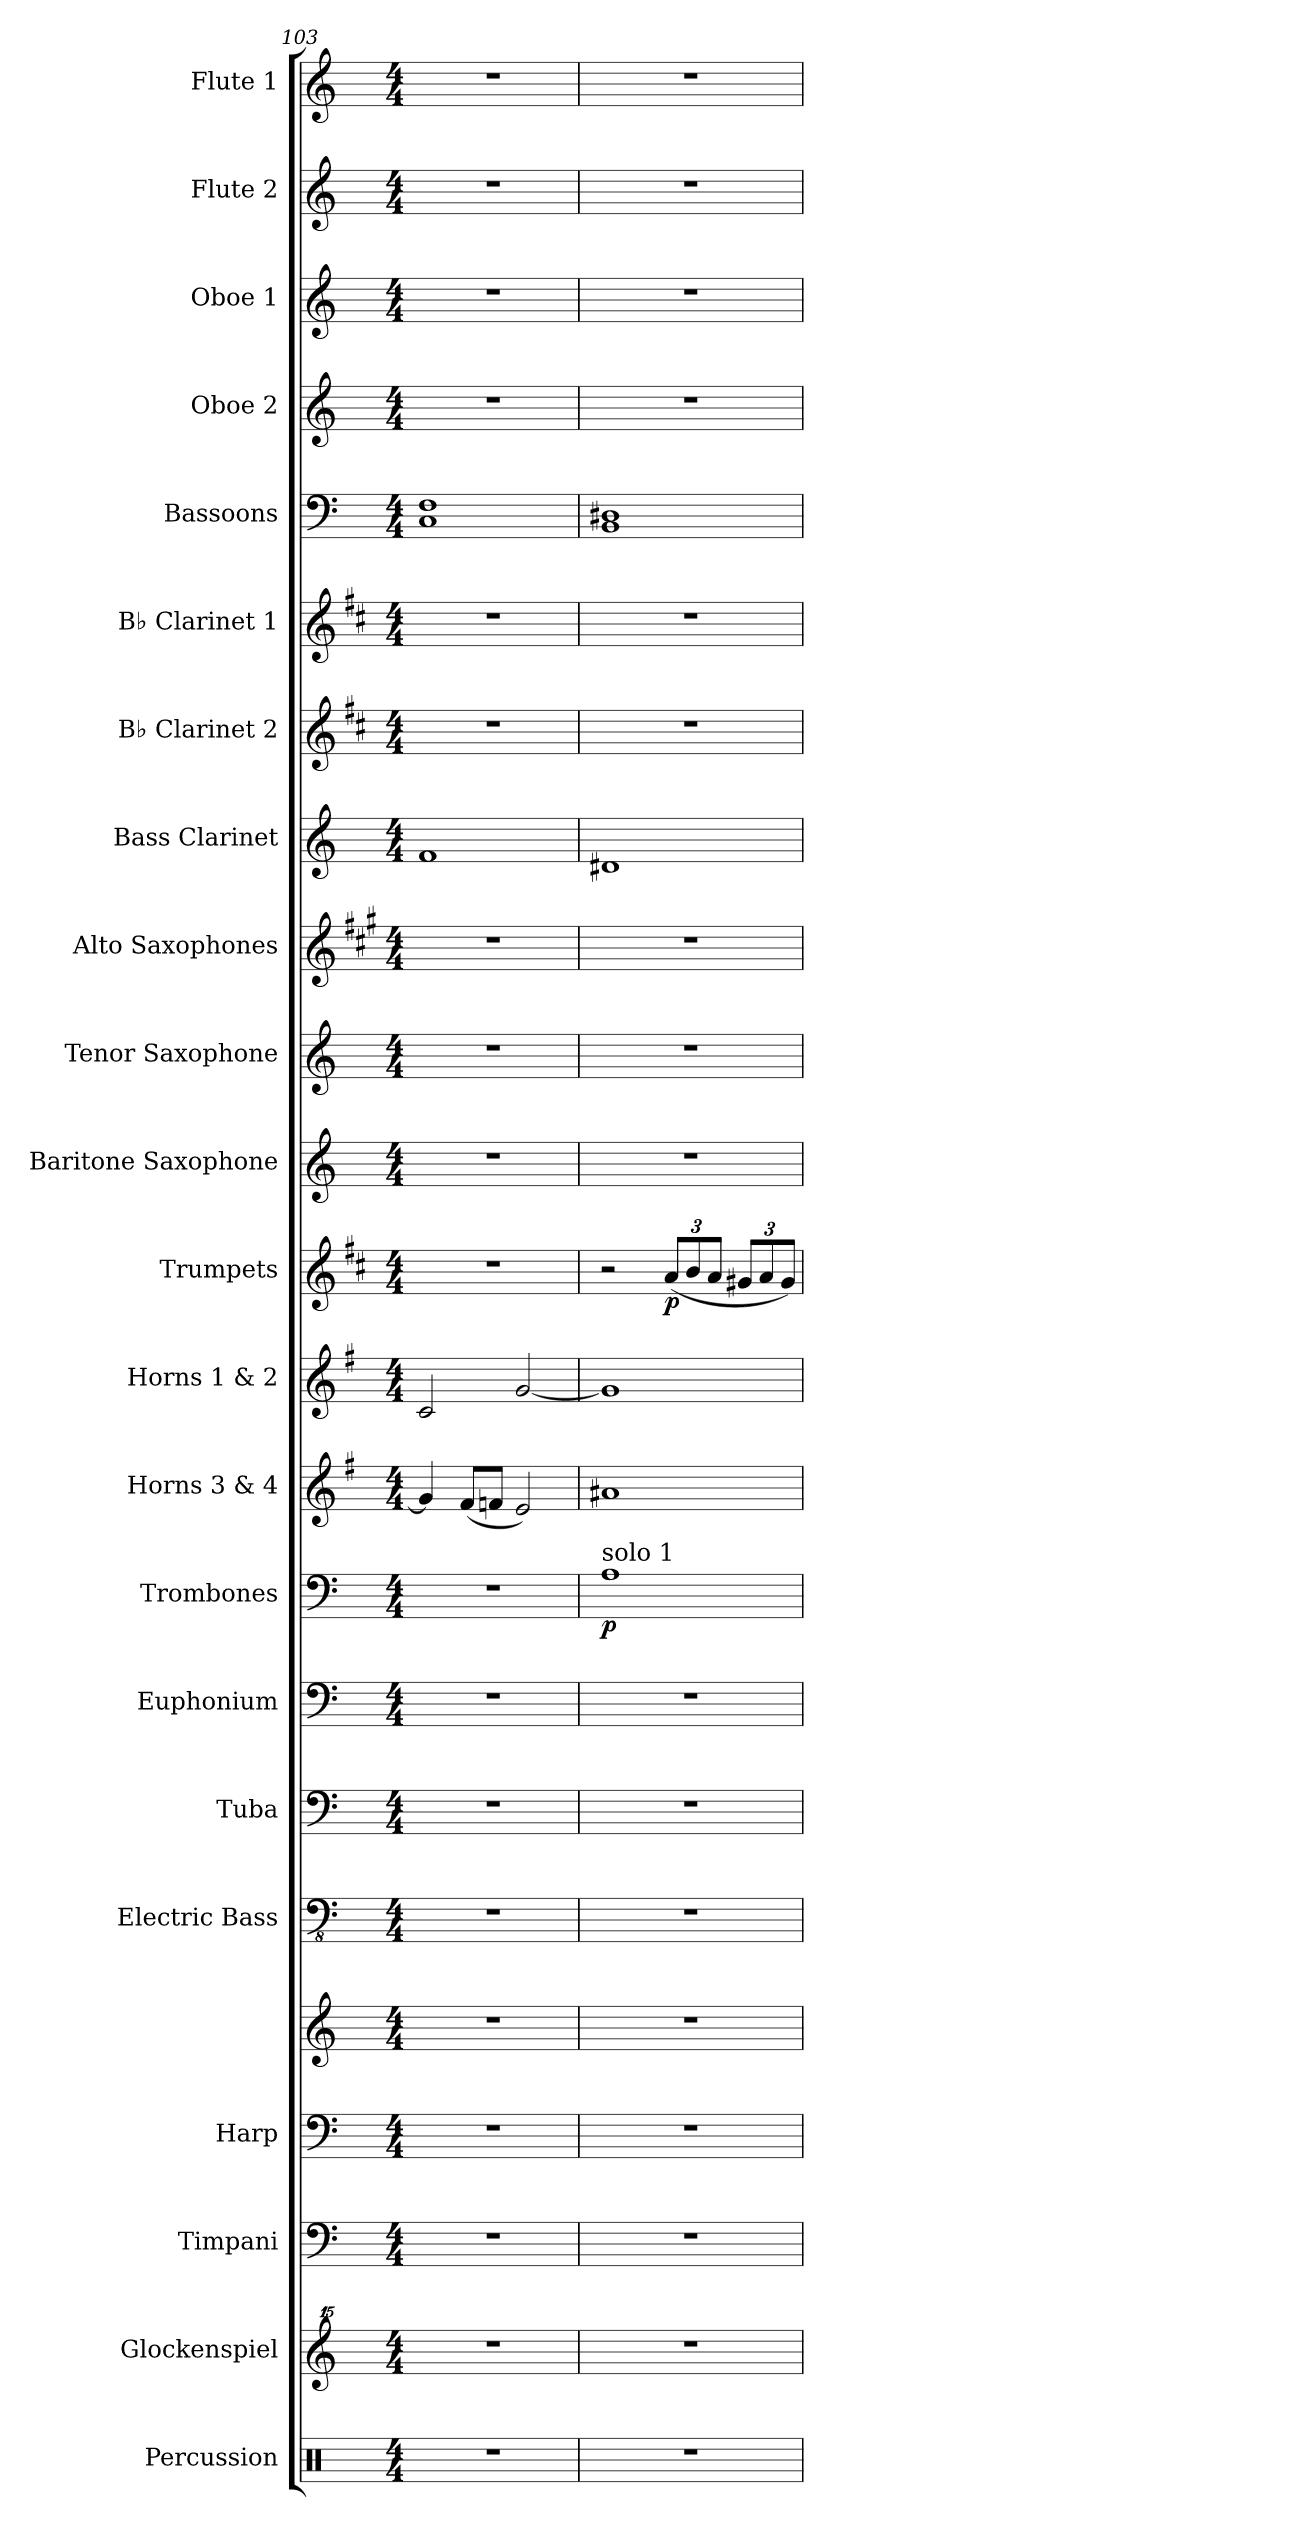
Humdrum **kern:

**kern	**kern	**kern	**kern	**kern	**kern	**kern	**kern	**kern	**dynam	**kern	**kern	**kern	**dynam	**kern	**kern	**kern	**kern	**kern	**kern	**kern	**kern	**kern	**kern	**kern
*part22	*part21	*part20	*part19	*part19	*part18	*part17	*part16	*part15	*part15	*part14	*part13	*part12	*part12	*part11	*part10	*part9	*part8	*part7	*part6	*part5	*part4	*part3	*part2	*part1
*staff23	*staff22	*staff21	*staff20	*staff19	*staff18	*staff17	*staff16	*staff15	*staff15	*staff14	*staff13	*staff12	*staff12	*staff11	*staff10	*staff9	*staff8	*staff7	*staff6	*staff5	*staff4	*staff3	*staff2	*staff1
*I"Percussion	*I"Glockenspiel	*I"Timpani	*I"Harp	*	*I"Electric Bass	*I"Tuba	*I"Euphonium	*I"Trombones	*	*I"Horns 3 &amp; 4	*I"Horns 1 &amp; 2	*I"Trumpets	*	*I"Baritone Saxophone	*I"Tenor Saxophone	*I"Alto Saxophones	*I"Bass Clarinet	*I"B♭ Clarinet 2	*I"B♭ Clarinet 1	*I"Bassoons	*I"Oboe 2	*I"Oboe 1	*I"Flute 2	*I"Flute 1
*I'Perc.	*I'Glk.	*I'Timp.	*I'Hrp.	*	*I'El. B.	*I'Tba.	*I'Euph.	*I'Tbns.	*	*I'Hns. 3/4	*I'Hns. 1/2	*I'Tpts.	*	*I'Bar. Sax.	*I'T. Sax.	*I'A. Saxes.	*I'B. Cl.	*I'B♭ Cl. 2	*I'B♭ Cl. 1	*I'Bsns.	*I'Ob. 2	*I'Ob. 1	*I'Fl. 2	*I'Fl. 1
*clefX	*clefG^^2	*clefF4	*clefF4	*clefG2	*clefFv4	*clefF4	*clefF4	*clefF4	*	*clefG2	*clefG2	*clefG2	*	*clefG2	*clefG2	*clefG2	*clefG2	*clefG2	*clefG2	*clefF4	*clefG2	*clefG2	*clefG2	*clefG2
*	*	*	*	*	*	*	*	*	*	*ITrd4c7	*ITrd4c7	*ITrd1c2	*	*ITrd12c21	*ITrd8c14	*ITrd5c9	*ITrd8c14	*ITrd1c2	*ITrd1c2	*	*	*	*	*
*k[]	*k[]	*k[]	*k[]	*k[]	*k[]	*k[]	*k[]	*k[]	*	*k[]	*k[]	*k[]	*	*k[]	*k[]	*k[]	*k[]	*k[]	*k[]	*k[]	*k[]	*k[]	*k[]	*k[]
*M4/4	*M4/4	*M4/4	*M4/4	*M4/4	*M4/4	*M4/4	*M4/4	*M4/4	*	*M4/4	*M4/4	*M4/4	*	*M4/4	*M4/4	*M4/4	*M4/4	*M4/4	*M4/4	*M4/4	*M4/4	*M4/4	*M4/4	*M4/4
=103	=103	=103	=103	=103	=103	=103	=103	=103	=103	=103	=103	=103	=103	=103	=103	=103	=103	=103	=103	=103	=103	=103	=103	=103
1r	1r	1r	1r	1r	1r	1r	1r	1r	.	4c/]	2F/	1r	.	1r	1r	1r	1F	1r	1r	1C 1F	1r	1r	1r	1r
.	.	.	.	.	.	.	.	.	.	(8B/L	.	.	.	.	.	.	.	.	.	.	.	.	.	.
.	.	.	.	.	.	.	.	.	.	8B-X/J	.	.	.	.	.	.	.	.	.	.	.	.	.	.
.	.	.	.	.	.	.	.	.	.	2A/)	[2c/	.	.	.	.	.	.	.	.	.	.	.	.	.
!!LO:PB:g=z
=104	=104	=104	=104	=104	=104	=104	=104	=104	=104	=104	=104	=104	=104	=104	=104	=104	=104	=104	=104	=104	=104	=104	=104	=104
!	!	!	!	!	!	!	!	!LO:TX:a:t=solo 1	!	!	!	!	!	!	!	!	!	!	!	!	!	!	!	!
!	!	!	!	!	!	!	!	!	!LO:DY:b	!	!	!	!	!	!	!	!	!	!	!	!	!	!	!
1r	1r	1r	1r	1r	1r	1r	1r	1A	p	1d#X	1c]	2r	.	1r	1r	1r	1D#X	1r	1r	1BB 1D#X	1r	1r	1r	1r
*	*	*	*	*	*	*	*	*	*	*	*	*Xbrackettup	*	*	*	*	*	*	*	*	*	*	*	*
!	!	!	!	!	!	!	!	!	!	!	!	!	!LO:DY:b	!	!	!	!	!	!	!	!	!	!	!
.	.	.	.	.	.	.	.	.	.	.	.	(12g/L	p	.	.	.	.	.	.	.	.	.	.	.
.	.	.	.	.	.	.	.	.	.	.	.	12a/	.	.	.	.	.	.	.	.	.	.	.	.
.	.	.	.	.	.	.	.	.	.	.	.	12g/J	.	.	.	.	.	.	.	.	.	.	.	.
.	.	.	.	.	.	.	.	.	.	.	.	12f#X/L	.	.	.	.	.	.	.	.	.	.	.	.
.	.	.	.	.	.	.	.	.	.	.	.	12g/	.	.	.	.	.	.	.	.	.	.	.	.
.	.	.	.	.	.	.	.	.	.	.	.	12f#/J)	.	.	.	.	.	.	.	.	.	.	.	.
=	=	=	=	=	=	=	=	=	=	=	=	=	=	=	=	=	=	=	=	=	=	=	=	=
*-	*-	*-	*-	*-	*-	*-	*-	*-	*-	*-	*-	*-	*-	*-	*-	*-	*-	*-	*-	*-	*-	*-	*-	*-
